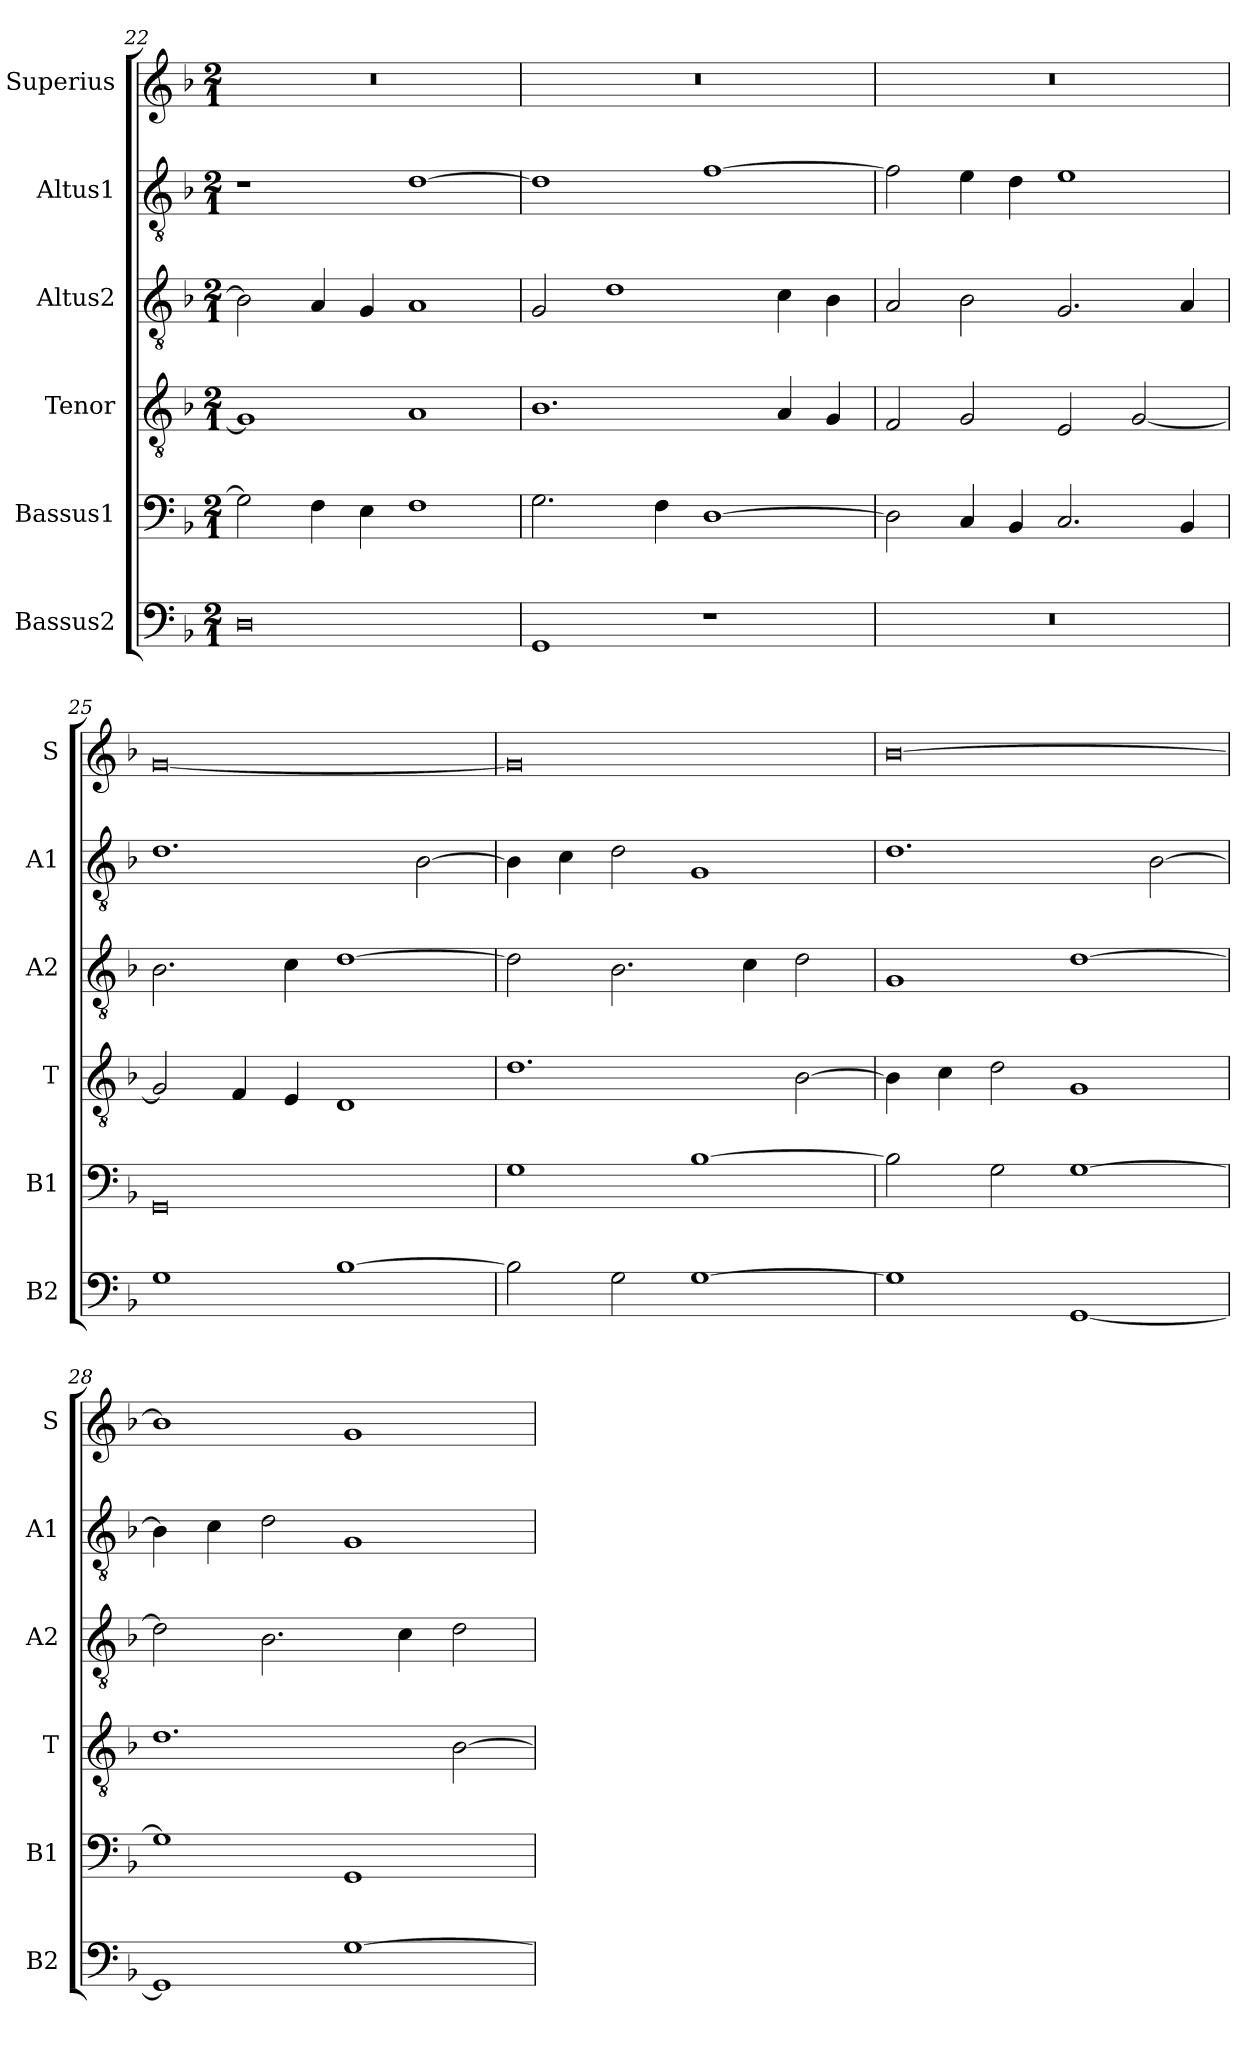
**kern	**kern	**kern	**kern	**kern	**kern
*part6	*part5	*part4	*part3	*part2	*part1
*staff6	*staff5	*staff4	*staff3	*staff2	*staff1
*I"Bassus2	*I"Bassus1	*I"Tenor	*I"Altus2	*I"Altus1	*I"Superius
*I'B2	*I'B1	*I'T	*I'A2	*I'A1	*I'S
*clefF4	*clefF4	*clefGv2	*clefGv2	*clefGv2	*clefG2
*k[b-]	*k[b-]	*k[b-]	*k[b-]	*k[b-]	*k[b-]
*M2/1	*M2/1	*M2/1	*M2/1	*M2/1	*M2/1
=22	=22	=22	=22	=22	=22
0D	2G\]	1G]	2B-\]	1r	0r
.	4F\	.	4A/	.	.
.	4E\	.	4G/	.	.
.	1F	1A	1A	[1d	.
=23	=23	=23	=23	=23	=23
1GG	2.G\	1.B-	2G/	1d]	0r
.	.	.	1d	.	.
.	4F\	.	.	.	.
1r	[1D	.	.	[1f	.
.	.	4A/	4c\	.	.
.	.	4G/	4B-\	.	.
=24	=24	=24	=24	=24	=24
0r	2D\]	2F/	2A/	2f\]	0r
.	4C/	2G/	2B-\	4e\	.
.	4BB-/	.	.	4d\	.
.	2.C/	2E/	2.G/	1e	.
.	.	[2G/	.	.	.
.	4BB-/	.	4A/	.	.
=25	=25	=25	=25	=25	=25
1G	0GG	2G/]	2.B-\	1.d	[0g
.	.	4F/	.	.	.
.	.	4E/	4c\	.	.
[1B-	.	1D	[1d	.	.
.	.	.	.	[2B-\	.
=26	=26	=26	=26	=26	=26
2B-\]	1G	1.d	2d\]	4B-\]	0g]
.	.	.	.	4c\	.
2G\	.	.	2.B-\	2d\	.
[1G	[1B-	.	.	1G	.
.	.	.	4c\	.	.
.	.	[2B-\	2d\	.	.
=27	=27	=27	=27	=27	=27
1G]	2B-\]	4B-\]	1G	1.d	[0b-
.	.	4c\	.	.	.
.	2G\	2d\	.	.	.
[1GG	[1G	1G	[1d	.	.
.	.	.	.	[2B-\	.
=28	=28	=28	=28	=28	=28
1GG]	1G]	1.d	2d\]	4B-\]	1b-]
.	.	.	.	4c\	.
.	.	.	2.B-\	2d\	.
[1G	1GG	.	.	1G	1g
.	.	.	4c\	.	.
.	.	[2B-\	2d\	.	.
=	=	=	=	=	=
*-	*-	*-	*-	*-	*-
